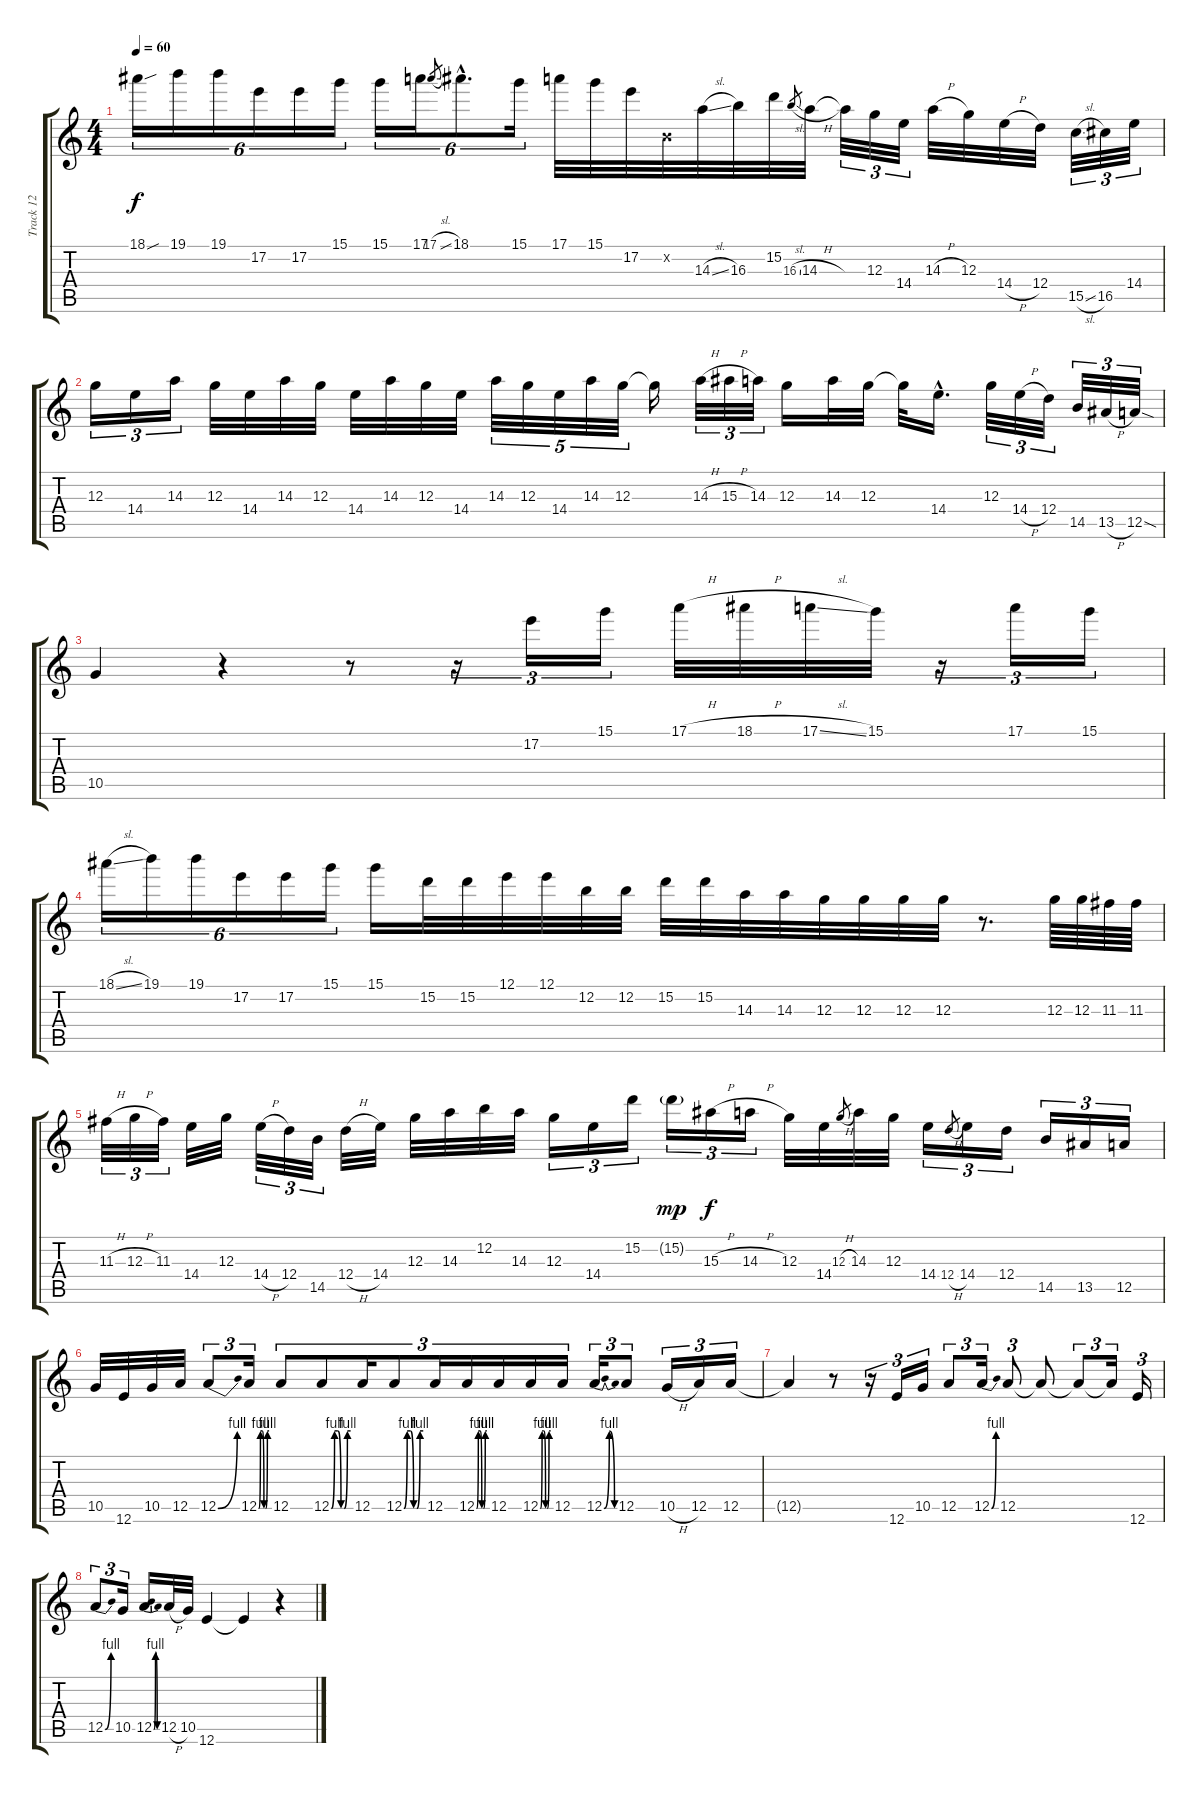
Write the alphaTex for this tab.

\track ("Track 12" "Track 12") {instrument electricguitarjazz}
\staff {score tabs}
\tuning (E4 B3 G3 D3 A2 E2) {hide}
\ts (4 4)
\tempo 60
\clef g2
\ks c
18.1{sou}.16{tu (6 4) dy f} 19.1.16{tu (6 4)} 19.1.16{tu (6 4)} 17.2.16{tu (6 4)} 17.2.16{tu (6 4)} 15.1.16{tu (6 4)} 15.1.16{tu (6 4)} 17.1.16{tu (6 4)} 17.1{sl}.8{gr} 18.1{hac}.8{d tu (6 4)} 15.1.16{tu (6 4)} 17.1.32 15.1.32 17.2.32 0.2{x}.32 14.3{sl}.32 16.3.32 15.2.32 16.3{sl}.8{gr} 14.3{h}.32 14.3{t}.32{tu (3 2)} 12.3.32{tu (3 2)} 14.4.32{tu (3 2)} 14.3{h}.32 12.3.32 14.4{h}.32 12.4.32 15.5{sl}.32{tu (3 2)} 16.5.32{tu (3 2)} 14.4.32{tu (3 2)} |
12.3.16{tu (3 2)} 14.4.16{tu (3 2)} 14.3.16{tu (3 2)} 12.3.32 14.4.32 14.3.32 12.3.32 14.4.32 14.3.32 12.3.32 14.4.32 14.3.32{tu (5 4)} 12.3.32{tu (5 4)} 14.4.32{tu (5 4)} 14.3.32{tu (5 4)} 12.3.32{tu (5 4)} 12.3{t}.16 14.3{h}.32{tu (3 2)} 15.3{h}.32{tu (3 2)} 14.3.32{tu (3 2)} 12.3.16 14.3.32 12.3.32 12.3{t}.32 14.4{hac}.16{d} 12.3.32{tu (3 2)} 14.4{h}.32{tu (3 2)} 12.4.32{tu (3 2)} 14.5.32{tu (3 2)} 13.5{h}.32{tu (3 2)} 12.5{sod}.32{tu (3 2)} |
10.5.4 r.4 r.8 r.16{tu (3 2)} 17.2.16{tu (3 2)} 15.1.16{tu (3 2)} 17.1{h}.32 18.1{h}.32 17.1{sl}.32 15.1.32 r.16{tu (3 2)} 17.1.16{tu (3 2)} 15.1.16{tu (3 2)} |
18.1{sl}.16{tu (6 4)} 19.1.16{tu (6 4)} 19.1.16{tu (6 4)} 17.2.16{tu (6 4)} 17.2.16{tu (6 4)} 15.1.16{tu (6 4)} 15.1.16 15.2.32 15.2.32 12.1.32 12.1.32 12.2.32 12.2.32 15.2.32 15.2.32 14.3.32 14.3.32 12.3.32 12.3.32 12.3.32 12.3.32 r.8{d} 12.3.64 12.3.64 11.3.64 11.3.64 |
11.3{h}.32{tu (3 2)} 12.3{h}.32{tu (3 2)} 11.3.32{tu (3 2)} 14.4.32 12.3.32 14.4{h}.32{tu (3 2)} 12.4.32{tu (3 2)} 14.5.32{tu (3 2)} 12.4{h}.32 14.4.32 12.3.32 14.3.32 12.2.32 14.3.32 12.3.16{tu (3 2)} 14.4.16{tu (3 2)} 15.2.16{tu (3 2)} 15.2{g}.16{tu (3 2) dy mp} 15.3{h}.16{tu (3 2) dy f} 14.3{h}.16{tu (3 2)} 12.3.32 14.4.32 12.3{h}.8{gr} 14.3.32 12.3.32 14.4.16{tu (3 2)} 12.4{h}.8{gr} 14.4.16{tu (3 2)} 12.4.16{tu (3 2)} 14.5.16{tu (3 2)} 13.5.16{tu (3 2)} 12.5.16{tu (3 2)} |
10.5.32 12.6.32 10.5.32 12.5.32 12.5{be (bend 0 0 60 4)}.8{tu (3 2)} 12.5{be (custom 0 0 10 4 20 4 30 0 40 0 50 4 60 4)}.16{tu (3 2)} 12.5.8{tu (3 2)} 12.5{be (custom 0 0 10 4 20 4 30 0 40 0 50 4 60 4)}.8{tu (3 2)} 12.5.16{tu (3 2)} 12.5{be (custom 0 0 10 4 20 4 30 0 40 0 50 4 60 4)}.8{tu (3 2)} 12.5.16{tu (3 2)} 12.5{be (custom 0 0 10 4 20 4 30 0 40 0 50 4 60 4)}.16{tu (3 2)} 12.5.16{tu (3 2)} 12.5{be (custom 0 0 10 4 20 4 30 0 40 0 50 4 60 4)}.16{tu (3 2)} 12.5.16{tu (3 2)} 12.5{be (bendrelease 0 0 15 4 45 4 60 0)}.16{tu (3 2)} 12.5.8{tu (3 2)} 10.5{h}.16{tu (3 2)} 12.5.16{tu (3 2)} 12.5.16{tu (3 2)} |
12.5{t}.4 r.8 r.16{tu (3 2)} 12.6.16{tu (3 2)} 10.5.16{tu (3 2)} 12.5.8{tu (3 2)} 12.5{be (bend 0 0 60 4)}.16{tu (3 2)} 12.5.8{tu (3 2)} 12.5{t}.8 12.5{t}.8{tu (3 2)} 12.5{t}.16{tu (3 2)} 12.6.16{tu (3 2)} |
12.5{be (bend 0 0 60 4)}.8{tu (3 2)} 10.5.16{tu (3 2)} 12.5{be (bendrelease 0 0 15 4 45 4 60 0)}.16 12.5{h}.32 10.5.32 12.6.4 12.6{t}.4 r.4
